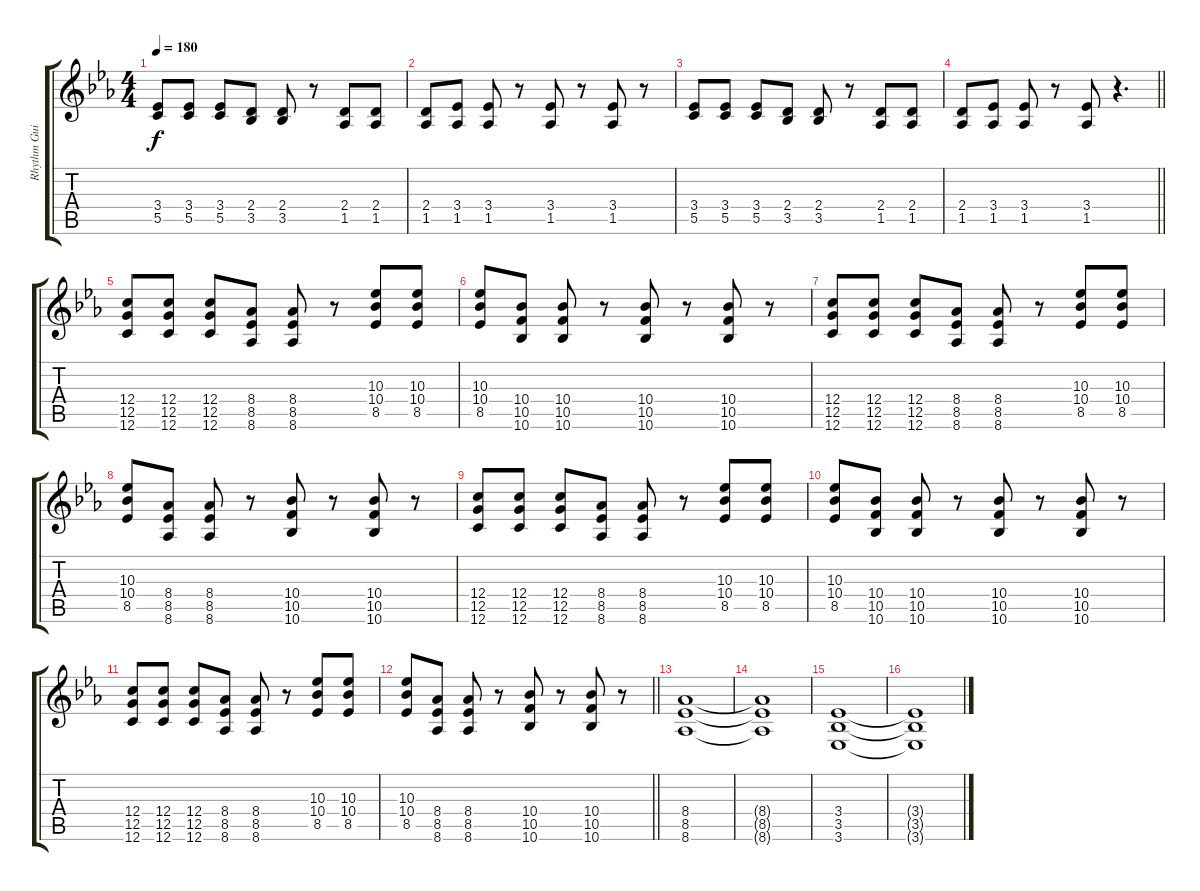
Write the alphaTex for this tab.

\track ("Rhythm Guitar" "Rhythm Gui") {instrument distortionguitar}
\staff {score tabs}
\tuning (D4 A3 F3 C3 G2 C2) {hide}
\ts (4 4)
\tempo 180
\clef g2
\ks eb
(3.4 5.5).8{dy f} (3.4 5.5).8 (3.4 5.5).8 (2.4 3.5).8 (2.4 3.5).8 r.8 (2.4 1.5).8 (2.4 1.5).8 |
(2.4 1.5).8 (3.4 1.5).8 (3.4 1.5).8 r.8 (3.4 1.5).8 r.8 (3.4 1.5).8 r.8 |
(3.4 5.5).8 (3.4 5.5).8 (3.4 5.5).8 (2.4 3.5).8 (2.4 3.5).8 r.8 (2.4 1.5).8 (2.4 1.5).8 |
\barLineRight lightlight
(2.4 1.5).8 (3.4 1.5).8 (3.4 1.5).8 r.8 (3.4 1.5).8 r.4{d} |
(12.4 12.5 12.6).8 (12.4 12.5 12.6).8 (12.4 12.5 12.6).8 (8.4 8.5 8.6).8 (8.4 8.5 8.6).8 r.8 (10.3 10.4 8.5).8 (10.3 10.4 8.5).8 |
(10.3 10.4 8.5).8 (10.4 10.5 10.6).8 (10.4 10.5 10.6).8 r.8 (10.4 10.5 10.6).8 r.8 (10.4 10.5 10.6).8 r.8 |
(12.4 12.5 12.6).8 (12.4 12.5 12.6).8 (12.4 12.5 12.6).8 (8.4 8.5 8.6).8 (8.4 8.5 8.6).8 r.8 (10.3 10.4 8.5).8 (10.3 10.4 8.5).8 |
(10.3 10.4 8.5).8 (8.4 8.5 8.6).8 (8.4 8.5 8.6).8 r.8 (10.4 10.5 10.6).8 r.8 (10.4 10.5 10.6).8 r.8 |
(12.4 12.5 12.6).8 (12.4 12.5 12.6).8 (12.4 12.5 12.6).8 (8.4 8.5 8.6).8 (8.4 8.5 8.6).8 r.8 (10.3 10.4 8.5).8 (10.3 10.4 8.5).8 |
(10.3 10.4 8.5).8 (10.4 10.5 10.6).8 (10.4 10.5 10.6).8 r.8 (10.4 10.5 10.6).8 r.8 (10.4 10.5 10.6).8 r.8 |
(12.4 12.5 12.6).8 (12.4 12.5 12.6).8 (12.4 12.5 12.6).8 (8.4 8.5 8.6).8 (8.4 8.5 8.6).8 r.8 (10.3 10.4 8.5).8 (10.3 10.4 8.5).8 |
\barLineRight lightlight
(10.3 10.4 8.5).8 (8.4 8.5 8.6).8 (8.4 8.5 8.6).8 r.8 (10.4 10.5 10.6).8 r.8 (10.4 10.5 10.6).8 r.8 |
(8.4 8.5 8.6).1 |
(8.4{t} 8.5{t} 8.6{t}).1 |
(3.4 3.5 3.6).1 |
(3.4{t} 3.5{t} 3.6{t}).1
